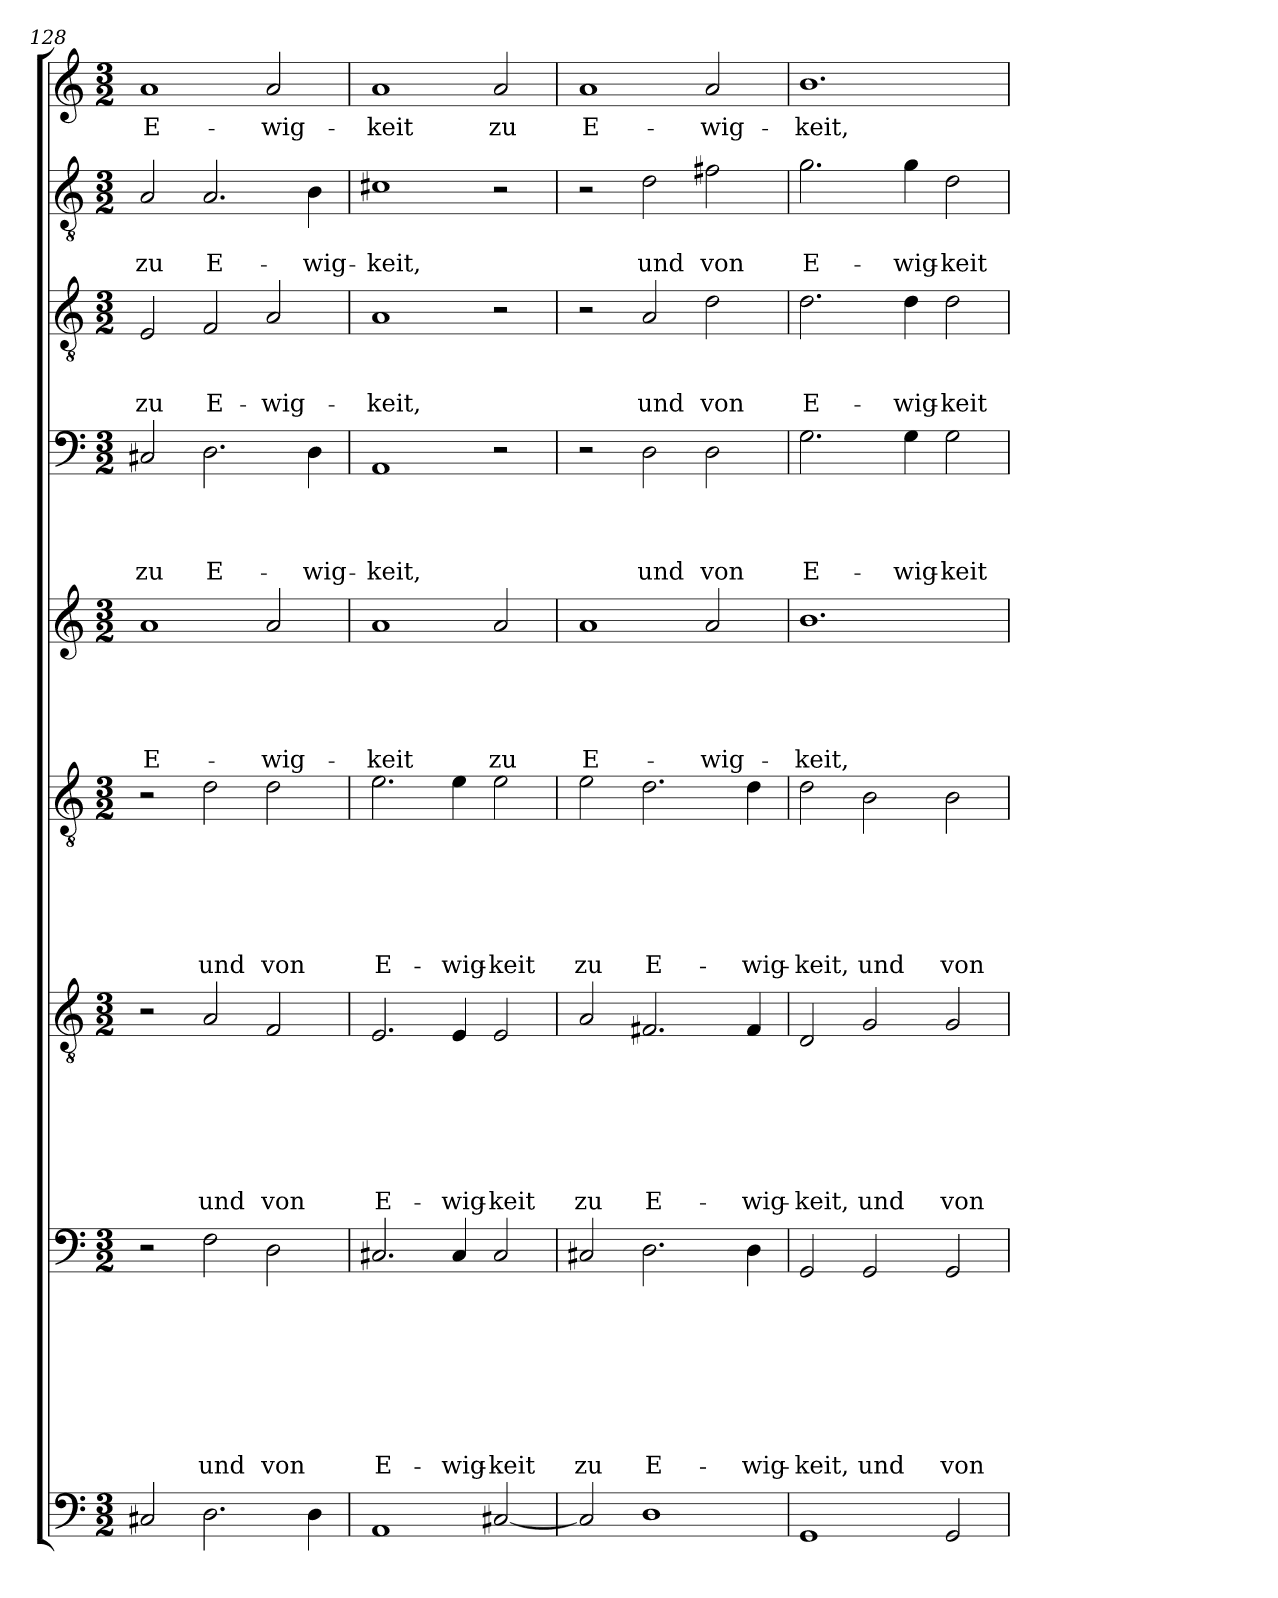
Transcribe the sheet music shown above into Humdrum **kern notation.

**kern	**kern	**text	**text	**text	**text	**text	**text	**text	**text	**kern	**text	**text	**text	**text	**text	**text	**text	**kern	**text	**text	**text	**text	**text	**text	**kern	**text	**text	**text	**text	**text	**kern	**text	**text	**text	**text	**kern	**text	**text	**text	**kern	**text	**text	**kern	**text
*part9	*part8	*part8	*part8	*part8	*part8	*part8	*part8	*part8	*part8	*part7	*part7	*part7	*part7	*part7	*part7	*part7	*part7	*part6	*part6	*part6	*part6	*part6	*part6	*part6	*part5	*part5	*part5	*part5	*part5	*part5	*part4	*part4	*part4	*part4	*part4	*part3	*part3	*part3	*part3	*part2	*part2	*part2	*part1	*part1
*staff9	*staff8	*staff8	*staff8	*staff8	*staff8	*staff8	*staff8	*staff8	*staff8	*staff7	*staff7	*staff7	*staff7	*staff7	*staff7	*staff7	*staff7	*staff6	*staff6	*staff6	*staff6	*staff6	*staff6	*staff6	*staff5	*staff5	*staff5	*staff5	*staff5	*staff5	*staff4	*staff4	*staff4	*staff4	*staff4	*staff3	*staff3	*staff3	*staff3	*staff2	*staff2	*staff2	*staff1	*staff1
!!LO:PB:g=z
*clefF4	*clefF4	*	*	*	*	*	*	*	*	*clefGv2	*	*	*	*	*	*	*	*clefGv2	*	*	*	*	*	*	*clefG2	*	*	*	*	*	*clefF4	*	*	*	*	*clefGv2	*	*	*	*clefGv2	*	*	*clefG2	*
*k[]	*k[]	*	*	*	*	*	*	*	*	*k[]	*	*	*	*	*	*	*	*k[]	*	*	*	*	*	*	*k[]	*	*	*	*	*	*k[]	*	*	*	*	*k[]	*	*	*	*k[]	*	*	*k[]	*
*C:	*C:	*	*	*	*	*	*	*	*	*C:	*	*	*	*	*	*	*	*C:	*	*	*	*	*	*	*C:	*	*	*	*	*	*C:	*	*	*	*	*C:	*	*	*	*C:	*	*	*C:	*
*M3/2	*M3/2	*	*	*	*	*	*	*	*	*M3/2	*	*	*	*	*	*	*	*M3/2	*	*	*	*	*	*	*M3/2	*	*	*	*	*	*M3/2	*	*	*	*	*M3/2	*	*	*	*M3/2	*	*	*M3/2	*
=128	=128	=128	=128	=128	=128	=128	=128	=128	=128	=128	=128	=128	=128	=128	=128	=128	=128	=128	=128	=128	=128	=128	=128	=128	=128	=128	=128	=128	=128	=128	=128	=128	=128	=128	=128	=128	=128	=128	=128	=128	=128	=128	=128	=128
!	!	!	!	!	!	!	!	!	!	!	!	!	!	!	!	!	!	!	!	!	!	!	!	!	!	!	!	!	!	!LO:LY:b	!	!	!	!	!LO:LY:b	!	!	!	!LO:LY:b	!	!	!LO:LY:b	!	!LO:LY:b
2C#X/	2r	.	.	.	.	.	.	.	.	2r	.	.	.	.	.	.	.	2r	.	.	.	.	.	.	1a	.	.	.	.	E-	2C#X/	.	.	.	zu	2E/	.	.	zu	2A/	.	zu	1a	E-
!	!	!	!	!	!	!	!	!	!LO:LY:b	!	!	!	!	!	!	!	!LO:LY:b	!	!	!	!	!	!	!LO:LY:b	!	!	!	!	!	!	!	!	!	!	!LO:LY:b	!	!	!	!LO:LY:b	!	!	!LO:LY:b	!	!
2.D\	2F\	.	.	.	.	.	.	.	und	2A/	.	.	.	.	.	.	und	2d\	.	.	.	.	.	und	.	.	.	.	.	.	2.D\	.	.	.	E-	2F/	.	.	E-	2.A/	.	E-	.	.
!	!	!	!	!	!	!	!	!	!LO:LY:b	!	!	!	!	!	!	!	!LO:LY:b	!	!	!	!	!	!	!LO:LY:b	!	!	!	!	!	!LO:LY:b	!	!	!	!	!	!	!	!	!LO:LY:b	!	!	!	!	!LO:LY:b
.	2D\	.	.	.	.	.	.	.	von	2F/	.	.	.	.	.	.	von	2d\	.	.	.	.	.	von	2a/	.	.	.	.	-wig-	.	.	.	.	.	2A/	.	.	-wig-	.	.	.	2a/	-wig-
!	!	!	!	!	!	!	!	!	!	!	!	!	!	!	!	!	!	!	!	!	!	!	!	!	!	!	!	!	!	!	!	!	!	!	!LO:LY:b	!	!	!	!	!	!	!LO:LY:b	!	!
4D\	.	.	.	.	.	.	.	.	.	.	.	.	.	.	.	.	.	.	.	.	.	.	.	.	.	.	.	.	.	.	4D\	.	.	.	-wig-	.	.	.	.	4B\	.	-wig-	.	.
=129	=129	=129	=129	=129	=129	=129	=129	=129	=129	=129	=129	=129	=129	=129	=129	=129	=129	=129	=129	=129	=129	=129	=129	=129	=129	=129	=129	=129	=129	=129	=129	=129	=129	=129	=129	=129	=129	=129	=129	=129	=129	=129	=129	=129
!	!	!	!	!	!	!	!	!	!LO:LY:b	!	!	!	!	!	!	!	!LO:LY:b	!	!	!	!	!	!	!LO:LY:b	!	!	!	!	!	!LO:LY:b	!	!	!	!	!LO:LY:b	!	!	!	!LO:LY:b	!	!	!LO:LY:b	!	!LO:LY:b
1AA	2.C#X/	.	.	.	.	.	.	.	E-	2.E/	.	.	.	.	.	.	E-	2.e\	.	.	.	.	.	E-	1a	.	.	.	.	-keit	1AA	.	.	.	-keit,	1A	.	.	-keit,	1c#X	.	-keit,	1a	-keit
!	!	!	!	!	!	!	!	!	!LO:LY:b	!	!	!	!	!	!	!	!LO:LY:b	!	!	!	!	!	!	!LO:LY:b	!	!	!	!	!	!	!	!	!	!	!	!	!	!	!	!	!	!	!	!
.	4C#/	.	.	.	.	.	.	.	-wig-	4E/	.	.	.	.	.	.	-wig-	4e\	.	.	.	.	.	-wig-	.	.	.	.	.	.	.	.	.	.	.	.	.	.	.	.	.	.	.	.
!	!	!	!	!	!	!	!	!	!LO:LY:b	!	!	!	!	!	!	!	!LO:LY:b	!	!	!	!	!	!	!LO:LY:b	!	!	!	!	!	!LO:LY:b	!	!	!	!	!	!	!	!	!	!	!	!	!	!LO:LY:b
[2C#X/	2C#/	.	.	.	.	.	.	.	-keit	2E/	.	.	.	.	.	.	-keit	2e\	.	.	.	.	.	-keit	2a/	.	.	.	.	zu	2r	.	.	.	.	2r	.	.	.	2r	.	.	2a/	zu
=130	=130	=130	=130	=130	=130	=130	=130	=130	=130	=130	=130	=130	=130	=130	=130	=130	=130	=130	=130	=130	=130	=130	=130	=130	=130	=130	=130	=130	=130	=130	=130	=130	=130	=130	=130	=130	=130	=130	=130	=130	=130	=130	=130	=130
!	!	!	!	!	!	!	!	!	!LO:LY:b	!	!	!	!	!	!	!	!LO:LY:b	!	!	!	!	!	!	!LO:LY:b	!	!	!	!	!	!LO:LY:b	!	!	!	!	!	!	!	!	!	!	!	!	!	!LO:LY:b
2C#/]	2C#X/	.	.	.	.	.	.	.	zu	2A/	.	.	.	.	.	.	zu	2e\	.	.	.	.	.	zu	1a	.	.	.	.	E-	2r	.	.	.	.	2r	.	.	.	2r	.	.	1a	E-
!	!	!	!	!	!	!	!	!	!LO:LY:b	!	!	!	!	!	!	!	!LO:LY:b	!	!	!	!	!	!	!LO:LY:b	!	!	!	!	!	!	!	!	!	!	!LO:LY:b	!	!	!	!LO:LY:b	!	!	!LO:LY:b	!	!
1D	2.D\	.	.	.	.	.	.	.	E-	2.F#X/	.	.	.	.	.	.	E-	2.d\	.	.	.	.	.	E-	.	.	.	.	.	.	2D\	.	.	.	und	2A/	.	.	und	2d\	.	und	.	.
!	!	!	!	!	!	!	!	!	!	!	!	!	!	!	!	!	!	!	!	!	!	!	!	!	!	!	!	!	!	!LO:LY:b	!	!	!	!	!LO:LY:b	!	!	!	!LO:LY:b	!	!	!LO:LY:b	!	!LO:LY:b
.	.	.	.	.	.	.	.	.	.	.	.	.	.	.	.	.	.	.	.	.	.	.	.	.	2a/	.	.	.	.	-wig-	2D\	.	.	.	von	2d\	.	.	von	2f#X\	.	von	2a/	-wig-
!	!	!	!	!	!	!	!	!	!LO:LY:b	!	!	!	!	!	!	!	!LO:LY:b	!	!	!	!	!	!	!LO:LY:b	!	!	!	!	!	!	!	!	!	!	!	!	!	!	!	!	!	!	!	!
.	4D\	.	.	.	.	.	.	.	-wig-	4F#/	.	.	.	.	.	.	-wig-	4d\	.	.	.	.	.	-wig-	.	.	.	.	.	.	.	.	.	.	.	.	.	.	.	.	.	.	.	.
=131	=131	=131	=131	=131	=131	=131	=131	=131	=131	=131	=131	=131	=131	=131	=131	=131	=131	=131	=131	=131	=131	=131	=131	=131	=131	=131	=131	=131	=131	=131	=131	=131	=131	=131	=131	=131	=131	=131	=131	=131	=131	=131	=131	=131
!	!	!	!	!	!	!	!	!	!LO:LY:b	!	!	!	!	!	!	!	!LO:LY:b	!	!	!	!	!	!	!LO:LY:b	!	!	!	!	!	!LO:LY:b	!	!	!	!	!LO:LY:b	!	!	!	!LO:LY:b	!	!	!LO:LY:b	!	!LO:LY:b
1GG	2GG/	.	.	.	.	.	.	.	-keit,	2D/	.	.	.	.	.	.	-keit,	2d\	.	.	.	.	.	-keit,	1.b	.	.	.	.	-keit,	2.G\	.	.	.	E-	2.d\	.	.	E-	2.g\	.	E-	1.b	-keit,
!	!	!	!	!	!	!	!	!	!LO:LY:b	!	!	!	!	!	!	!	!LO:LY:b	!	!	!	!	!	!	!LO:LY:b	!	!	!	!	!	!	!	!	!	!	!	!	!	!	!	!	!	!	!	!
.	2GG/	.	.	.	.	.	.	.	und	2G/	.	.	.	.	.	.	und	2B\	.	.	.	.	.	und	.	.	.	.	.	.	.	.	.	.	.	.	.	.	.	.	.	.	.	.
!	!	!	!	!	!	!	!	!	!	!	!	!	!	!	!	!	!	!	!	!	!	!	!	!	!	!	!	!	!	!	!	!	!	!	!LO:LY:b	!	!	!	!LO:LY:b	!	!	!LO:LY:b	!	!
.	.	.	.	.	.	.	.	.	.	.	.	.	.	.	.	.	.	.	.	.	.	.	.	.	.	.	.	.	.	.	4G\	.	.	.	-wig-	4d\	.	.	-wig-	4g\	.	-wig-	.	.
!	!	!	!	!	!	!	!	!	!LO:LY:b	!	!	!	!	!	!	!	!LO:LY:b	!	!	!	!	!	!	!LO:LY:b	!	!	!	!	!	!	!	!	!	!	!LO:LY:b	!	!	!	!LO:LY:b	!	!	!LO:LY:b	!	!
2GG/	2GG/	.	.	.	.	.	.	.	von	2G/	.	.	.	.	.	.	von	2B\	.	.	.	.	.	von	.	.	.	.	.	.	2G\	.	.	.	-keit	2d\	.	.	-keit	2d\	.	-keit	.	.
=	=	=	=	=	=	=	=	=	=	=	=	=	=	=	=	=	=	=	=	=	=	=	=	=	=	=	=	=	=	=	=	=	=	=	=	=	=	=	=	=	=	=	=	=
*-	*-	*-	*-	*-	*-	*-	*-	*-	*-	*-	*-	*-	*-	*-	*-	*-	*-	*-	*-	*-	*-	*-	*-	*-	*-	*-	*-	*-	*-	*-	*-	*-	*-	*-	*-	*-	*-	*-	*-	*-	*-	*-	*-	*-
